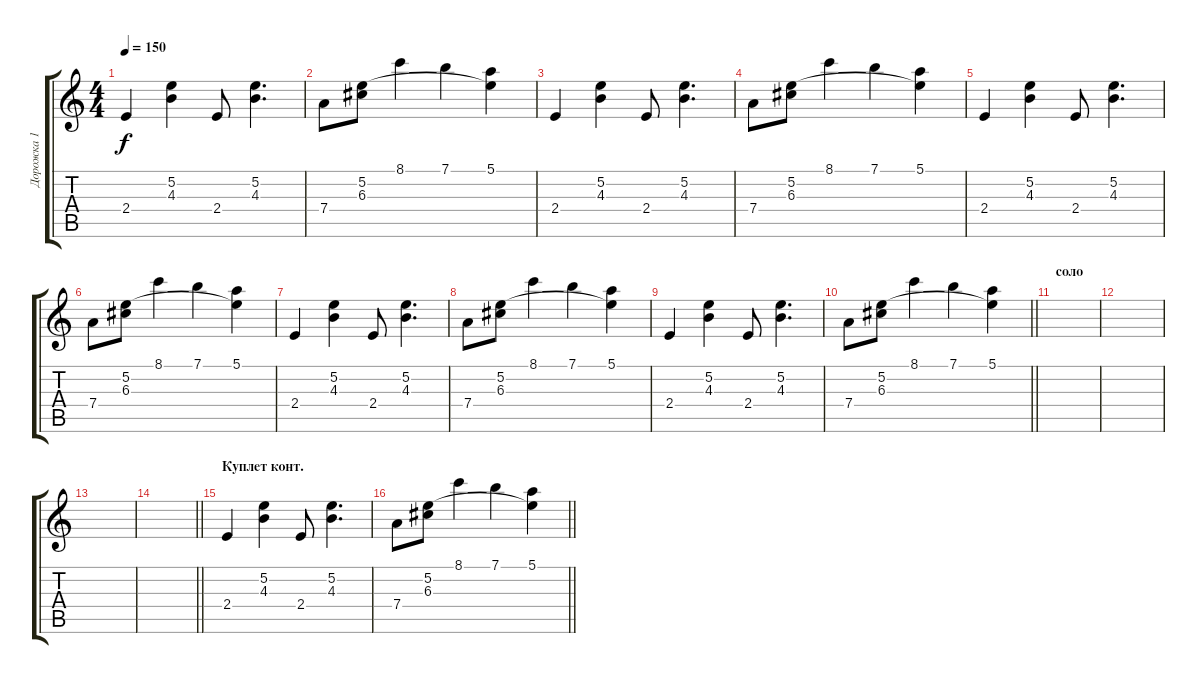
\track ("Дорожка 1" "Дорожка 1") {instrument distortionguitar}
\staff {score tabs}
\tuning (E4 B3 G3 D3 A2 E2) {hide}
\ts (4 4)
\tempo 150
\clef g2
\ks c
2.4.4{dy f} (5.2 4.3).4 2.4.8 (5.2 4.3).4{d} |
7.4.8 (5.2 6.3).8 8.1.4 7.1.4 (5.1 5.2{t}).4 |
2.4.4 (5.2 4.3).4 2.4.8 (5.2 4.3).4{d} |
7.4.8 (5.2 6.3).8 8.1.4 7.1.4 (5.1 5.2{t}).4 |
2.4.4 (5.2 4.3).4 2.4.8 (5.2 4.3).4{d} |
7.4.8 (5.2 6.3).8 8.1.4 7.1.4 (5.1 5.2{t}).4 |
2.4.4 (5.2 4.3).4 2.4.8 (5.2 4.3).4{d} |
7.4.8 (5.2 6.3).8 8.1.4 7.1.4 (5.1 5.2{t}).4 |
2.4.4 (5.2 4.3).4 2.4.8 (5.2 4.3).4{d} |
\barLineRight lightlight
7.4.8 (5.2 6.3).8 8.1.4 7.1.4 (5.1 5.2{t}).4 |
\section ("" "соло")
|
|
|
\barLineRight lightlight
|
\section ("" "Куплет конт.")
2.4.4 (5.2 4.3).4 2.4.8 (5.2 4.3).4{d} |
\barLineRight lightlight
7.4.8 (5.2 6.3).8 8.1.4 7.1.4 (5.1 5.2{t}).4
